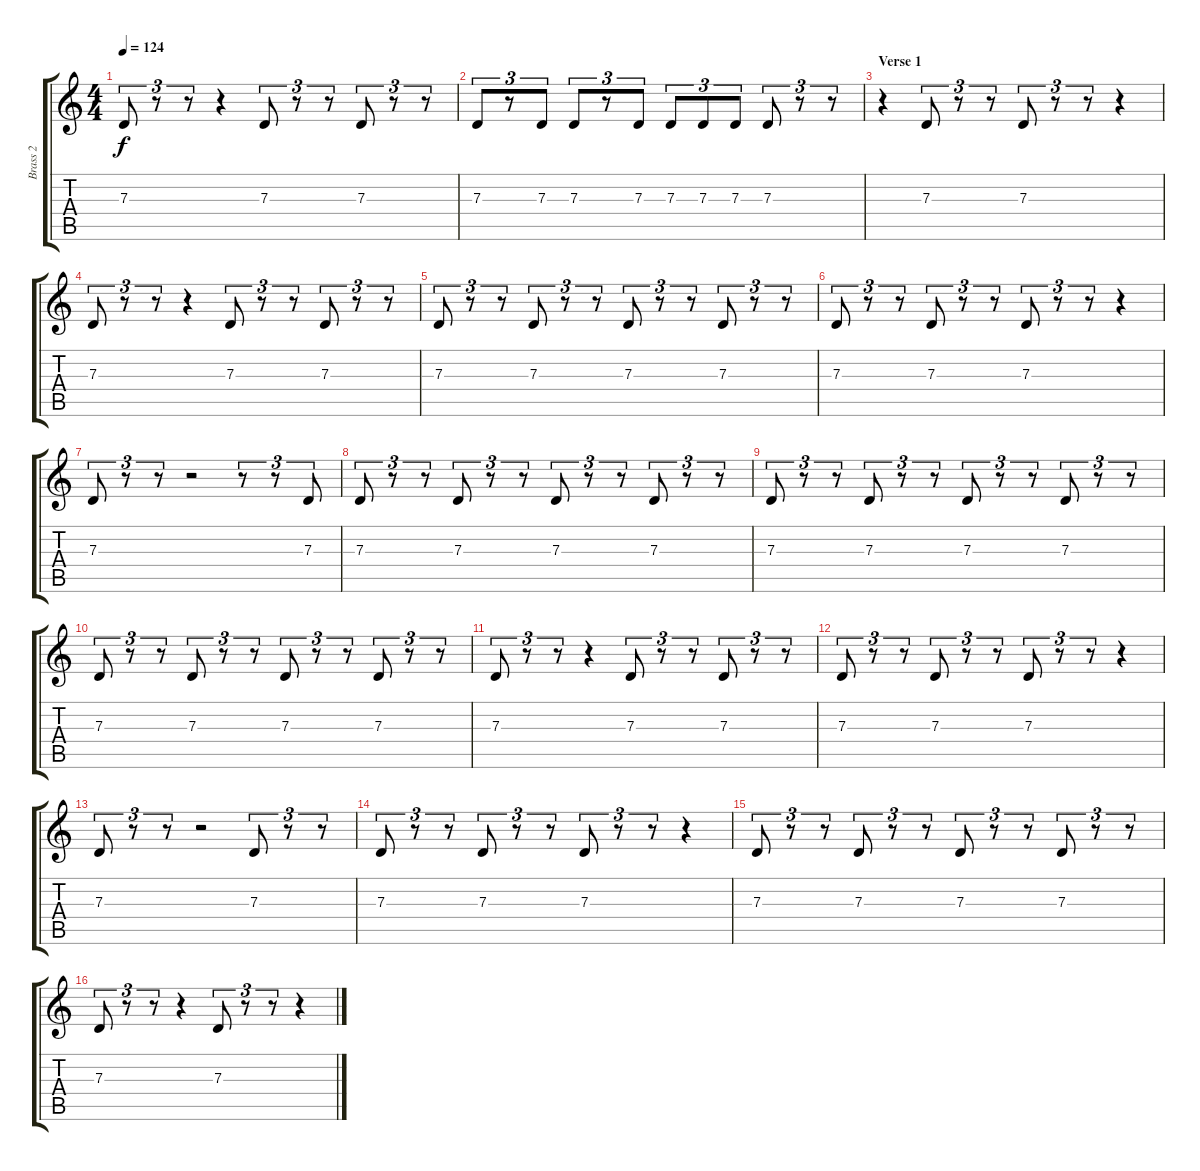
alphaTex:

\track ("Brass 2" "Brass 2") {instrument trombone}
\staff {score tabs}
\tuning (E4 B3 G3 D3 A2 E2) {hide}
\ts (4 4)
\tempo 124
\clef g2
\ks c
7.3.8{tu (3 2) dy f} r.8{tu (3 2)} r.8{tu (3 2)} r.4 7.3.8{tu (3 2)} r.8{tu (3 2)} r.8{tu (3 2)} 7.3.8{tu (3 2)} r.8{tu (3 2)} r.8{tu (3 2)} |
7.3.8{tu (3 2)} r.8{tu (3 2)} 7.3.8{tu (3 2)} 7.3.8{tu (3 2)} r.8{tu (3 2)} 7.3.8{tu (3 2)} 7.3.8{tu (3 2)} 7.3.8{tu (3 2)} 7.3.8{tu (3 2)} 7.3.8{tu (3 2)} r.8{tu (3 2)} r.8{tu (3 2)} |
\section ("" "Verse 1")
r.4 7.3.8{tu (3 2)} r.8{tu (3 2)} r.8{tu (3 2)} 7.3.8{tu (3 2)} r.8{tu (3 2)} r.8{tu (3 2)} r.4 |
7.3.8{tu (3 2)} r.8{tu (3 2)} r.8{tu (3 2)} r.4 7.3.8{tu (3 2)} r.8{tu (3 2)} r.8{tu (3 2)} 7.3.8{tu (3 2)} r.8{tu (3 2)} r.8{tu (3 2)} |
7.3.8{tu (3 2)} r.8{tu (3 2)} r.8{tu (3 2)} 7.3.8{tu (3 2)} r.8{tu (3 2)} r.8{tu (3 2)} 7.3.8{tu (3 2)} r.8{tu (3 2)} r.8{tu (3 2)} 7.3.8{tu (3 2)} r.8{tu (3 2)} r.8{tu (3 2)} |
7.3.8{tu (3 2)} r.8{tu (3 2)} r.8{tu (3 2)} 7.3.8{tu (3 2)} r.8{tu (3 2)} r.8{tu (3 2)} 7.3.8{tu (3 2)} r.8{tu (3 2)} r.8{tu (3 2)} r.4 |
7.3.8{tu (3 2)} r.8{tu (3 2)} r.8{tu (3 2)} r.2 r.8{tu (3 2)} r.8{tu (3 2)} 7.3.8{tu (3 2)} |
7.3.8{tu (3 2)} r.8{tu (3 2)} r.8{tu (3 2)} 7.3.8{tu (3 2)} r.8{tu (3 2)} r.8{tu (3 2)} 7.3.8{tu (3 2)} r.8{tu (3 2)} r.8{tu (3 2)} 7.3.8{tu (3 2)} r.8{tu (3 2)} r.8{tu (3 2)} |
7.3.8{tu (3 2)} r.8{tu (3 2)} r.8{tu (3 2)} 7.3.8{tu (3 2)} r.8{tu (3 2)} r.8{tu (3 2)} 7.3.8{tu (3 2)} r.8{tu (3 2)} r.8{tu (3 2)} 7.3.8{tu (3 2)} r.8{tu (3 2)} r.8{tu (3 2)} |
7.3.8{tu (3 2)} r.8{tu (3 2)} r.8{tu (3 2)} 7.3.8{tu (3 2)} r.8{tu (3 2)} r.8{tu (3 2)} 7.3.8{tu (3 2)} r.8{tu (3 2)} r.8{tu (3 2)} 7.3.8{tu (3 2)} r.8{tu (3 2)} r.8{tu (3 2)} |
7.3.8{tu (3 2)} r.8{tu (3 2)} r.8{tu (3 2)} r.4 7.3.8{tu (3 2)} r.8{tu (3 2)} r.8{tu (3 2)} 7.3.8{tu (3 2)} r.8{tu (3 2)} r.8{tu (3 2)} |
7.3.8{tu (3 2)} r.8{tu (3 2)} r.8{tu (3 2)} 7.3.8{tu (3 2)} r.8{tu (3 2)} r.8{tu (3 2)} 7.3.8{tu (3 2)} r.8{tu (3 2)} r.8{tu (3 2)} r.4 |
7.3.8{tu (3 2)} r.8{tu (3 2)} r.8{tu (3 2)} r.2 7.3.8{tu (3 2)} r.8{tu (3 2)} r.8{tu (3 2)} |
7.3.8{tu (3 2)} r.8{tu (3 2)} r.8{tu (3 2)} 7.3.8{tu (3 2)} r.8{tu (3 2)} r.8{tu (3 2)} 7.3.8{tu (3 2)} r.8{tu (3 2)} r.8{tu (3 2)} r.4 |
7.3.8{tu (3 2)} r.8{tu (3 2)} r.8{tu (3 2)} 7.3.8{tu (3 2)} r.8{tu (3 2)} r.8{tu (3 2)} 7.3.8{tu (3 2)} r.8{tu (3 2)} r.8{tu (3 2)} 7.3.8{tu (3 2)} r.8{tu (3 2)} r.8{tu (3 2)} |
7.3.8{tu (3 2)} r.8{tu (3 2)} r.8{tu (3 2)} r.4 7.3.8{tu (3 2)} r.8{tu (3 2)} r.8{tu (3 2)} r.4
